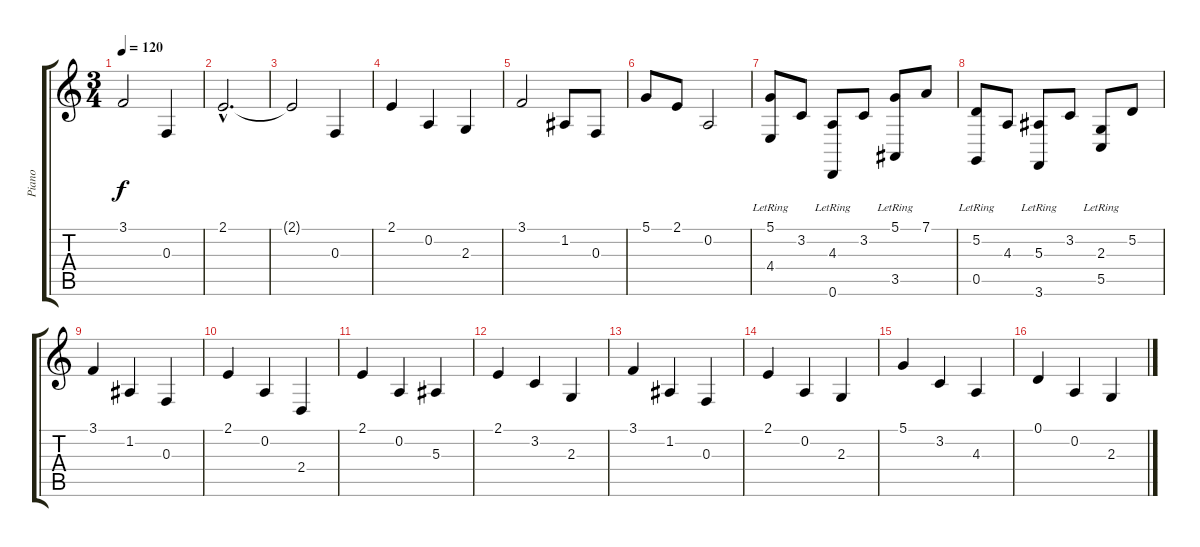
\track ("Piano" "Piano") {instrument acousticgrandpiano}
\staff {score tabs}
\tuning (D4 A3 F3 C3 G2 D2) {hide}
\ts (3 4)
\tempo 120
\clef g2
\ks c
3.1.2{dy f instrument acousticgrandpiano} 0.3.4 |
2.1{hac}.2{d} |
2.1{t}.2 0.3.4 |
2.1.4 0.2.4 2.3.4 |
3.1.2 1.2.8 0.3.8 |
5.1.8 2.1.8 0.2.2 |
(5.1 4.4{lr}).8 3.2.8 (4.3 0.6{lr}).8 3.2.8 (5.1 3.5{lr}).8 7.1.8 |
(5.2 0.5{lr}).8 4.3.8 (5.3 3.6{lr}).8 3.2.8 (2.3 5.5{lr}).8 5.2.8 |
3.1.4 1.2.4 0.3.4 |
2.1.4 0.2.4 2.4.4 |
2.1.4 0.2.4 5.3.4 |
2.1.4 3.2.4 2.3.4 |
3.1.4 1.2.4 0.3.4 |
2.1.4 0.2.4 2.3.4 |
5.1.4 3.2.4 4.3.4 |
0.1.4 0.2.4 2.3.4
